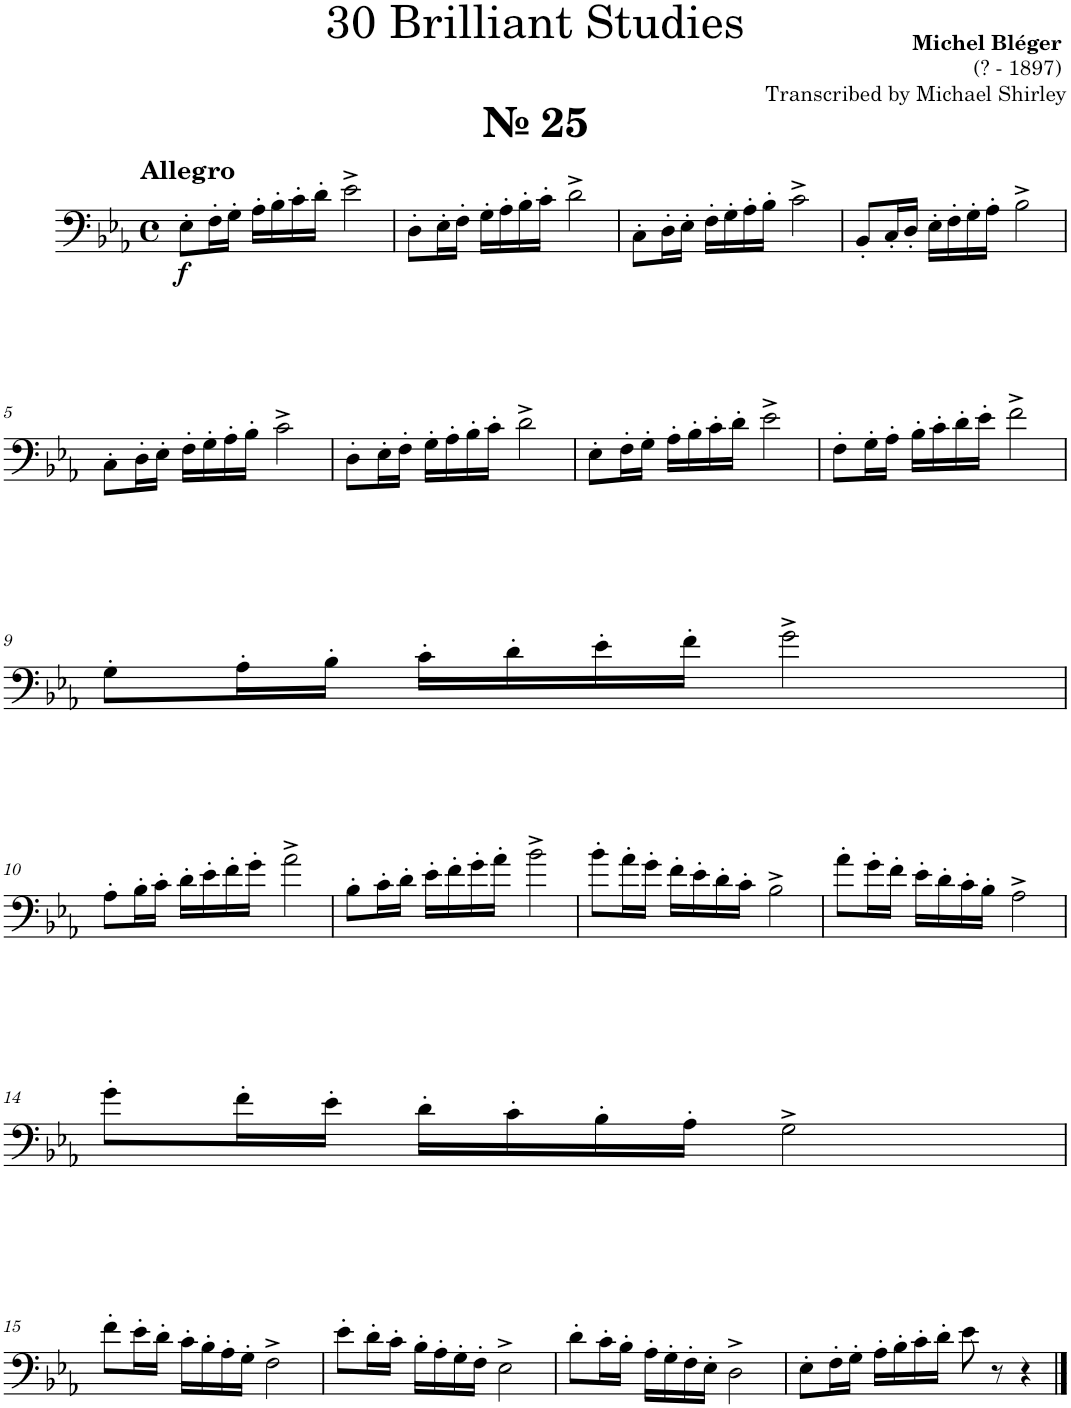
**kern	**dynam
*part1	*part1
*staff1	*staff1
*I"Trombone	*
*I'Tbn.	*
*clefF4	*
*k[b-e-a-]	*
*M4/4	*
*met(c)	*
=1	=1
!LO:TX:a:B:t=№ 25	!
!LO:TX:a:B:t=Allegro	!
!	!LO:DY:b
8E-'\L	f
16F'\L	.
16G'\JJ	.
16A-'\LL	.
16B-'\	.
16c'\	.
16d'\JJ	.
2e-^\	.
=2	=2
8D'\L	.
16E-'\L	.
16F'\JJ	.
16G'\LL	.
16A-'\	.
16B-'\	.
16c'\JJ	.
2d^\	.
=3	=3
8C'\L	.
16D'\L	.
16E-'\JJ	.
16F'\LL	.
16G'\	.
16A-'\	.
16B-'\JJ	.
2c^\	.
=4	=4
8BB-'/L	.
16C'/L	.
16D'/JJ	.
16E-'\LL	.
16F'\	.
16G'\	.
16A-'\JJ	.
2B-^\	.
!!LO:LB:g=z
=5	=5
8C'\L	.
16D'\L	.
16E-'\JJ	.
16F'\LL	.
16G'\	.
16A-'\	.
16B-'\JJ	.
2c^\	.
=6	=6
8D'\L	.
16E-'\L	.
16F'\JJ	.
16G'\LL	.
16A-'\	.
16B-'\	.
16c'\JJ	.
2d^\	.
=7	=7
8E-'\L	.
16F'\L	.
16G'\JJ	.
16A-'\LL	.
16B-'\	.
16c'\	.
16d'\JJ	.
2e-^\	.
=8	=8
8F'\L	.
16G'\L	.
16A-'\JJ	.
16B-'\LL	.
16c'\	.
16d'\	.
16e-'\JJ	.
2f^\	.
!!LO:LB:g=z
=9	=9
8G'\L	.
16A-'\L	.
16B-'\JJ	.
16c'\LL	.
16d'\	.
16e-'\	.
16f'\JJ	.
2g^\	.
!!LO:LB:g=z
=10	=10
8A-'\L	.
16B-'\L	.
16c'\JJ	.
16d'\LL	.
16e-'\	.
16f'\	.
16g'\JJ	.
2a-^\	.
=11	=11
8B-'\L	.
16c'\L	.
16d'\JJ	.
16e-'\LL	.
16f'\	.
16g'\	.
16a-'\JJ	.
2b-^\	.
=12	=12
8b-'\L	.
16a-'\L	.
16g'\JJ	.
16f'\LL	.
16e-'\	.
16d'\	.
16c'\JJ	.
2B-^\	.
=13	=13
8a-'\L	.
16g'\L	.
16f'\JJ	.
16e-'\LL	.
16d'\	.
16c'\	.
16B-'\JJ	.
2A-^\	.
!!LO:LB:g=z
=14	=14
8g'\L	.
16f'\L	.
16e-'\JJ	.
16d'\LL	.
16c'\	.
16B-'\	.
16A-'\JJ	.
2G^\	.
!!LO:LB:g=z
=15	=15
8f'\L	.
16e-'\L	.
16d'\JJ	.
16c'\LL	.
16B-'\	.
16A-'\	.
16G'\JJ	.
2F^\	.
=16	=16
8e-'\L	.
16d'\L	.
16c'\JJ	.
16B-'\LL	.
16A-'\	.
16G'\	.
16F'\JJ	.
2E-^\	.
=17	=17
8d'\L	.
16c'\L	.
16B-'\JJ	.
16A-'\LL	.
16G'\	.
16F'\	.
16E-'\JJ	.
2D^\	.
=18	=18
8E-'\L	.
16F'\L	.
16G'\JJ	.
16A-'\LL	.
16B-'\	.
16c'\	.
16d'\JJ	.
8e-\	.
8r	.
4r	.
==	==
*-	*-
